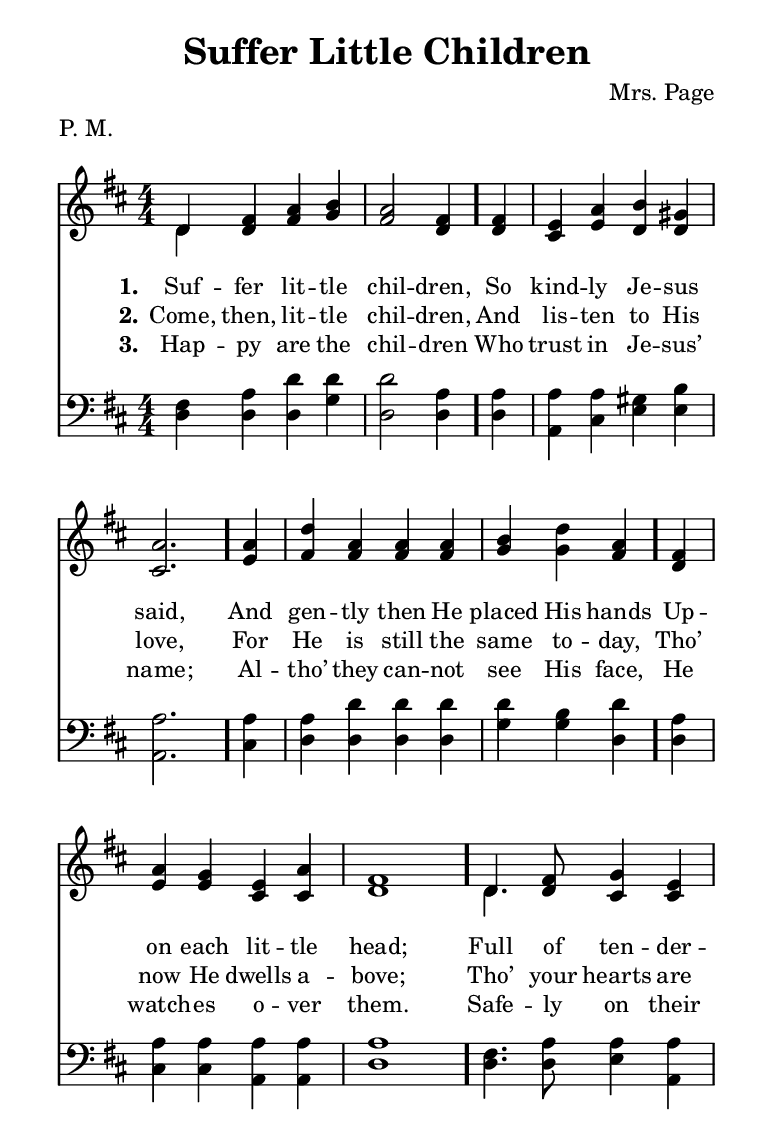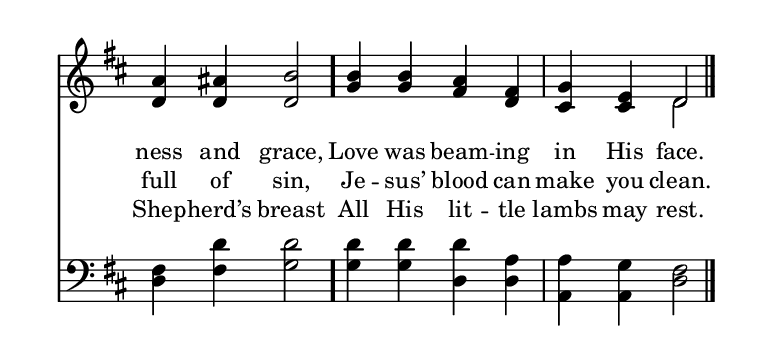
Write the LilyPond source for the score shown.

\include "common/global.ily"
\paper {
  \include "common/paper.ily"
  ragged-bottom = ##t
  ragged-last-bottom = ##t
  systems-per-page = ##f
}

\header{
  %children
  hymnnumber = "325"
  title = "Suffer Little Children"
  tunename = ""
  meter = "P. M."
  poet = ""
  composer = "Mrs. Page"
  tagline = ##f
}

% for fermata in MIDI
ta = { \tempo 4=96 }
tb = { \tempo 4=48 }

patternAA = { c4 c4 c4 c4 | c2 c4 }
patternBA = { c4 | c4 c4 c4 c4 | c2. }
patternCA = { c4 | c4 c4 c4 c4 | c4 c4 c4 }
patternDA = { c4 | c4 c4 c4 c4 | c1 }
patternEA = { c4. c8 c4 c4 | c4 c4 c2 }
patternFA = { c4 c4 c4 c4 | c4 c4 c2 }

global = {
  \include "common/overrides.ily"
  \override Staff.TimeSignature.style = #'numbered
  \time 4/4
  \override Score.MetronomeMark.transparent = ##t % hide all fermata changes too
  \ta
  \key d \major
  \autoBeamOff
}

notesSoprano = {
\global
\relative c' {

  \changePitch \patternAA { d fis a b | a fis }
  \changePitch \patternBA { fis | e a b gis | a } \eogbreak
  \changePitch \patternCA { a | d a a a | b d a }
  \changePitch \patternDA { fis | a g e a | fis } \eogbreak
  \changePitch \patternEA { d fis g e | a ais b }
  \changePitch \patternFA { b b a fis | g e d }

  \bar "|."

}
}

notesAlto = {
\global
\relative e' {

  \changePitch \patternAA { d d fis g | fis d }
  \changePitch \patternBA { d | cis e d d | cis }
  \changePitch \patternCA { e | fis fis fis fis | g g fis }
  \changePitch \patternDA { d | e e cis cis | d }
  \changePitch \patternEA { d d cis cis | d d d }
  \changePitch \patternFA { g g fis d | cis cis d }

}
}

notesTenor = {
\global
\relative a {

  \changePitch \patternAA { fis a d d | d a }
  \changePitch \patternBA { a | a a gis b | a }
  \changePitch \patternCA { a | a d d d | d b d }
  \changePitch \patternDA { a | a a a a | a }
  \changePitch \patternEA { fis a a a | fis d' d }
  \changePitch \patternFA { d d d a | a g fis }

}
}

notesBass = {
\global
\relative f {

  \changePitch \patternAA { d d d g | d d }
  \changePitch \patternBA { d | a cis e e | a, }
  \changePitch \patternCA { cis | d d d d | g g d }
  \changePitch \patternDA { d | cis cis a a | d }
  \changePitch \patternEA { d d e a, | d fis g }
  \changePitch \patternFA { g g d d | a a d }

}
}

wordsA = \lyricmode {
\set stanza = "1."

Suf -- fer lit -- tle chil -- dren, \bar "."
So kind -- ly Je -- sus said, \bar "."
And gen -- tly then He placed His hands \bar "."
Up -- on each lit -- tle head; \bar "."
Full of ten -- der -- ness and grace, \bar "."
Love was beam -- ing in His face. \bar "."

}

wordsB = \lyricmode {
\set stanza = "2."

Come, then, lit -- tle chil -- dren,
And lis -- ten to His love,
For He is still the same to -- day,
Tho’ now He dwells a -- bove;
Tho’ your hearts are full of sin,
Je -- sus’ blood can make you clean.

}

wordsC = \lyricmode {
\set stanza = "3."

Hap -- py are the chil -- dren
Who trust in Je -- sus’ name;
Al -- tho’ they can -- not see His face,
He watch -- es o -- ver them.
Safe -- ly on their Shep -- herd’s breast
All His lit -- tle lambs may rest.

}

\score {
  \context ChoirStaff <<
    \context Staff = upper <<
      \set Staff.autoBeaming = ##f
      \set ChoirStaff.systemStartDelimiter = #'SystemStartBar
      \set ChoirStaff.printPartCombineTexts = ##f
      \partcombine #'(2 . 9) \notesSoprano \notesAlto
      \context NullVoice = sopranos { \voiceOne << \notesSoprano >> }
      \context Lyrics = one   \lyricsto sopranos \wordsA
      \context Lyrics = two   \lyricsto sopranos \wordsB
      \context Lyrics = three \lyricsto sopranos \wordsC
    >>
    \context Staff = men <<
      \set Staff.autoBeaming = ##f
      \clef bass
      \set ChoirStaff.printPartCombineTexts = ##f
      \partcombine #'(2 . 9) \notesTenor \notesBass
    >>
  >>
  \layout {
    \include "common/layout.ily"
  }
  \midi{
    \include "common/midi.ily"
  }
}

\version "2.19.49"  % necessary for upgrading to future LilyPond versions.

% vi:set et ts=2 sw=2 ai nocindent syntax=lilypond:
